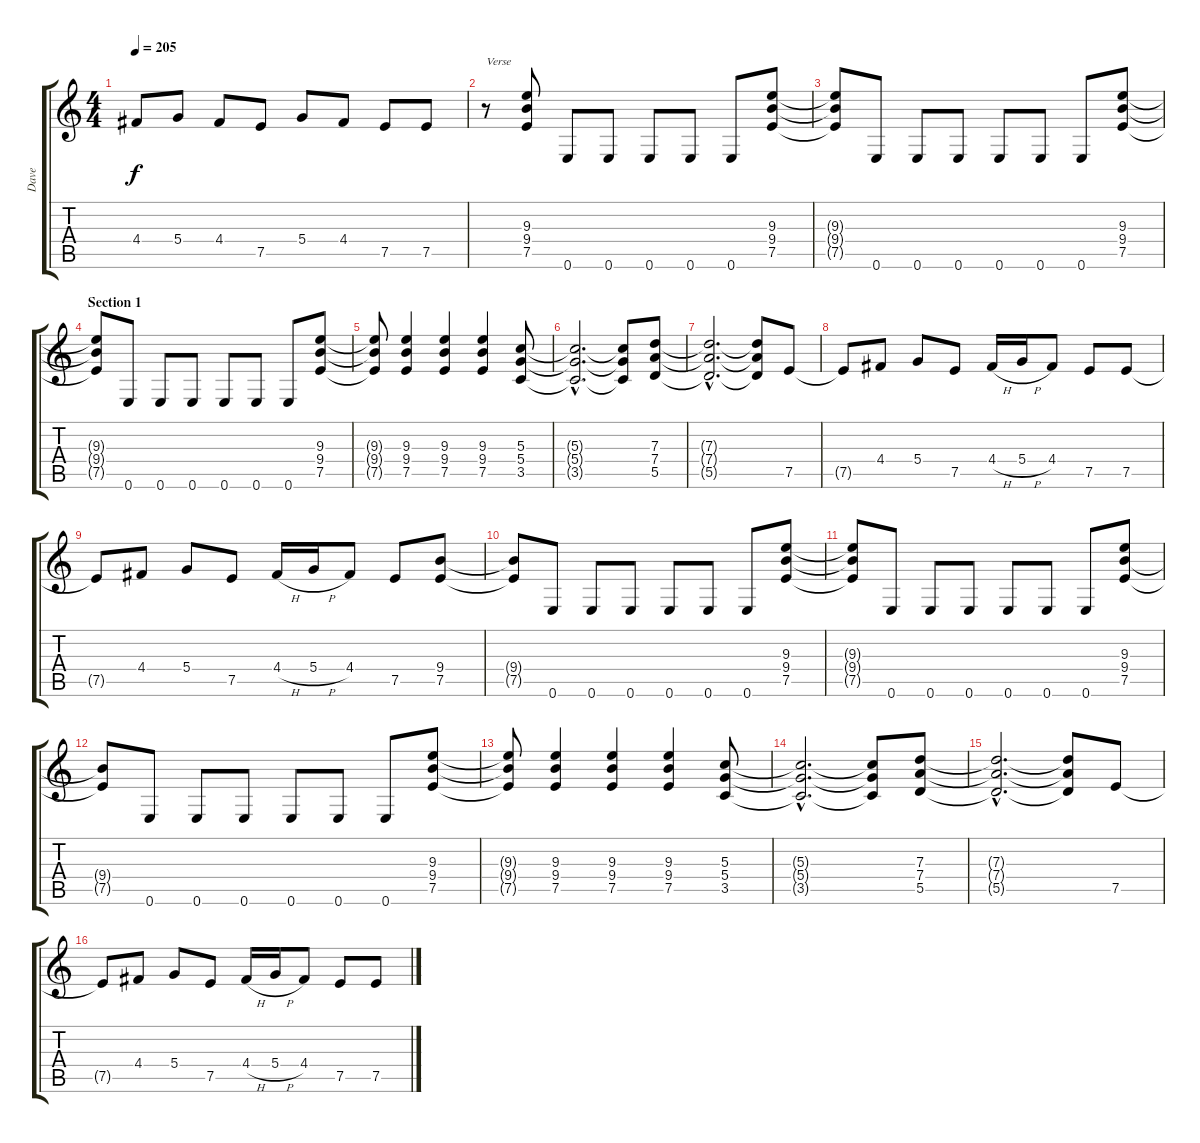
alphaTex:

\track ("Dave" "Dave") {instrument distortionguitar}
\staff {score tabs}
\tuning (E4 B3 G3 D3 A2 E2) {hide}
\ts (4 4)
\tempo 205
\clef g2
\ks c
4.4.8{dy f} 5.4.8 4.4.8 7.5.8 5.4.8 4.4.8 7.5.8 7.5.8 |
r.8{txt "Verse"} (9.3 9.4 7.5).8 0.6.8 0.6.8 0.6.8 0.6.8 0.6.8 (9.3 9.4 7.5).8 |
(9.3{t} 9.4{t} 7.5{t}).8 0.6.8 0.6.8 0.6.8 0.6.8 0.6.8 0.6.8 (9.3 9.4 7.5).8 |
\section ("" "Section 1")
(9.3{t} 9.4{t} 7.5{t}).8 0.6.8 0.6.8 0.6.8 0.6.8 0.6.8 0.6.8 (9.3 9.4 7.5).8 |
(9.3{t} 9.4{t} 7.5{t}).8 (9.3 9.4 7.5).4 (9.3 9.4 7.5).4 (9.3 9.4 7.5).4 (5.3 5.4 3.5).8 |
(5.3{hac t} 5.4{hac t} 3.5{hac t}).2{d} (5.3{t} 5.4{t} 3.5{t}).8 (7.3 7.4 5.5).8 |
(7.3{hac t} 7.4{hac t} 5.5{hac t}).2{d} (7.3{t} 7.4{t} 5.5{t}).8 7.5.8 |
7.5{t}.8 4.4.8 5.4.8 7.5.8 4.4{h}.16 5.4{h}.16 4.4.8 7.5.8 7.5.8 |
7.5{t}.8 4.4.8 5.4.8 7.5.8 4.4{h}.16 5.4{h}.16 4.4.8 7.5.8 (9.4 7.5).8 |
(9.4{t} 7.5{t}).8 0.6.8 0.6.8 0.6.8 0.6.8 0.6.8 0.6.8 (9.3 9.4 7.5).8 |
(9.3{t} 9.4{t} 7.5{t}).8 0.6.8 0.6.8 0.6.8 0.6.8 0.6.8 0.6.8 (9.3 9.4 7.5).8 |
(9.4{t} 7.5{t}).8 0.6.8 0.6.8 0.6.8 0.6.8 0.6.8 0.6.8 (9.3 9.4 7.5).8 |
(9.3{t} 9.4{t} 7.5{t}).8 (9.3 9.4 7.5).4 (9.3 9.4 7.5).4 (9.3 9.4 7.5).4 (5.3 5.4 3.5).8 |
(5.3{hac t} 5.4{hac t} 3.5{hac t}).2{d} (5.3{t} 5.4{t} 3.5{t}).8 (7.3 7.4 5.5).8 |
(7.3{hac t} 7.4{hac t} 5.5{hac t}).2{d} (7.3{t} 7.4{t} 5.5{t}).8 7.5.8 |
7.5{t}.8 4.4.8 5.4.8 7.5.8 4.4{h}.16 5.4{h}.16 4.4.8 7.5.8 7.5.8
